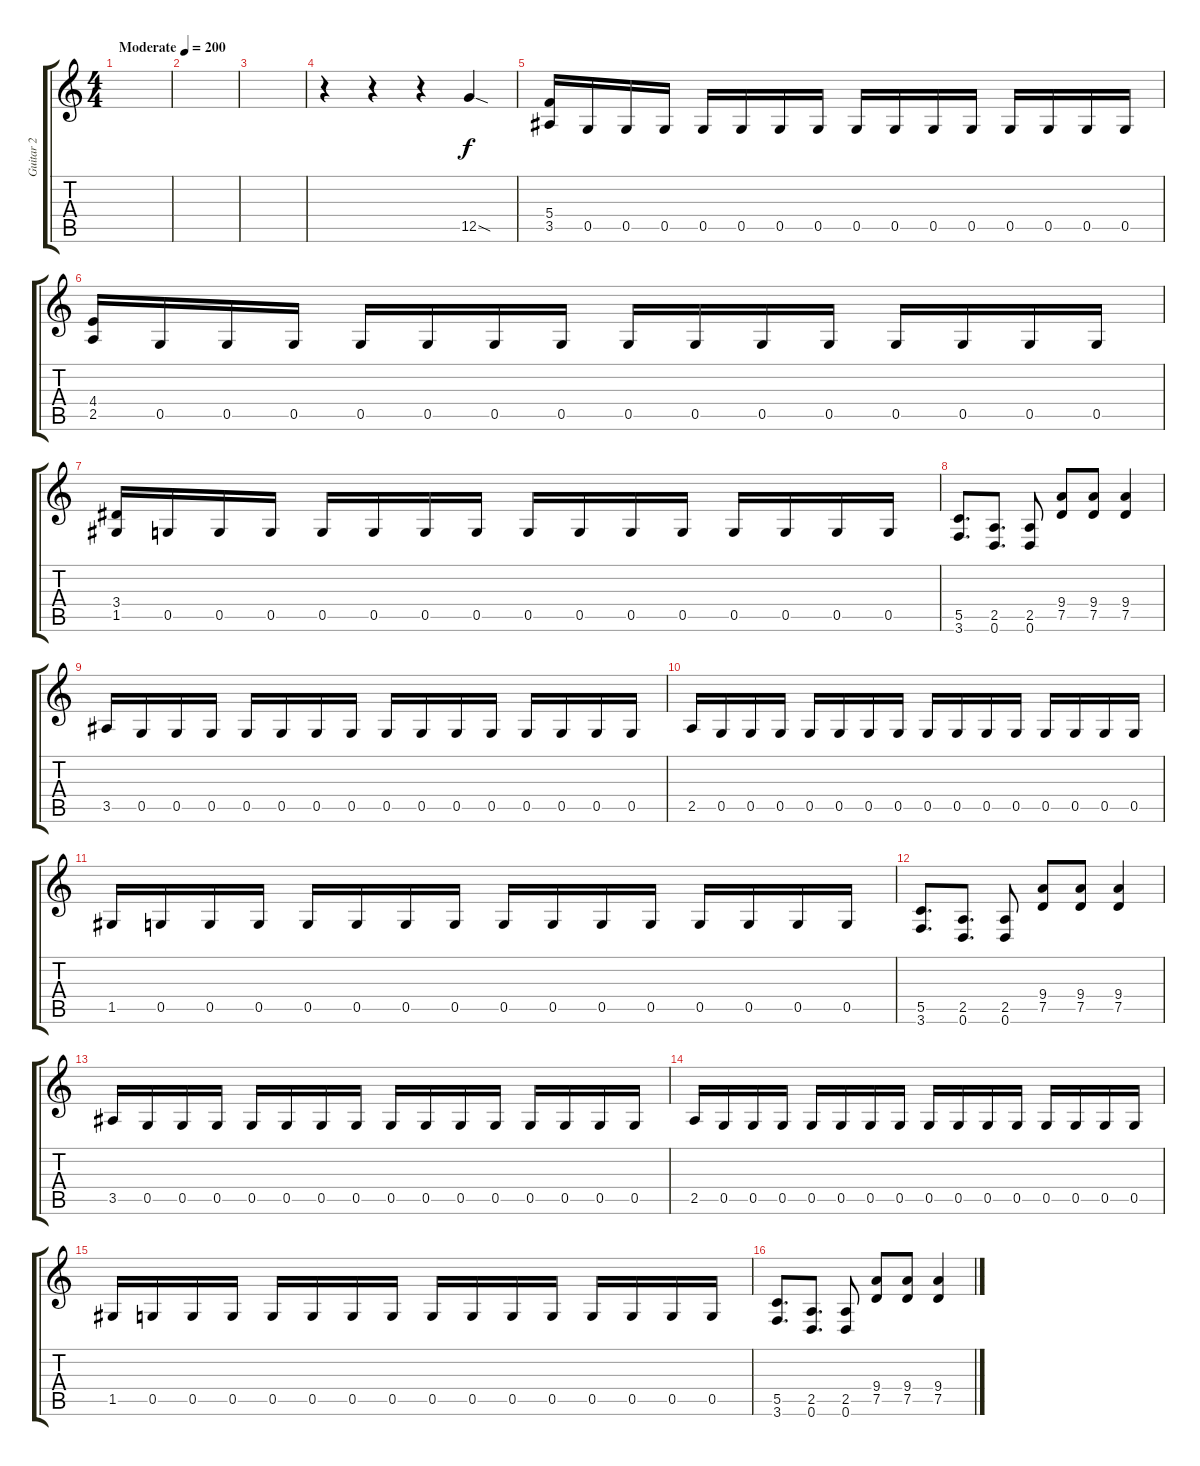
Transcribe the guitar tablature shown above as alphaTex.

\track ("Guitar 2" "Guitar 2") {instrument distortionguitar}
\staff {score tabs}
\tuning (D4 A3 F3 C3 G2 D2) {hide}
\ts (4 4)
\tempo (200 "Moderate")
\clef g2
\ks c
|
|
|
r.4 r.4 r.4 12.5{sod}.4 |
(5.4 3.5).16 0.5.16 0.5.16 0.5.16 0.5.16 0.5.16 0.5.16 0.5.16 0.5.16 0.5.16 0.5.16 0.5.16 0.5.16 0.5.16 0.5.16 0.5.16 |
(4.4 2.5).16 0.5.16 0.5.16 0.5.16 0.5.16 0.5.16 0.5.16 0.5.16 0.5.16 0.5.16 0.5.16 0.5.16 0.5.16 0.5.16 0.5.16 0.5.16 |
(3.4 1.5).16 0.5.16 0.5.16 0.5.16 0.5.16 0.5.16 0.5.16 0.5.16 0.5.16 0.5.16 0.5.16 0.5.16 0.5.16 0.5.16 0.5.16 0.5.16 |
(5.5 3.6).8{d} (2.5 0.6).8{d} (2.5 0.6).8 (9.4 7.5).8 (9.4 7.5).8 (9.4 7.5).4 |
3.5.16 0.5.16 0.5.16 0.5.16 0.5.16 0.5.16 0.5.16 0.5.16 0.5.16 0.5.16 0.5.16 0.5.16 0.5.16 0.5.16 0.5.16 0.5.16 |
2.5.16 0.5.16 0.5.16 0.5.16 0.5.16 0.5.16 0.5.16 0.5.16 0.5.16 0.5.16 0.5.16 0.5.16 0.5.16 0.5.16 0.5.16 0.5.16 |
1.5.16 0.5.16 0.5.16 0.5.16 0.5.16 0.5.16 0.5.16 0.5.16 0.5.16 0.5.16 0.5.16 0.5.16 0.5.16 0.5.16 0.5.16 0.5.16 |
(5.5 3.6).8{d} (2.5 0.6).8{d} (2.5 0.6).8 (9.4 7.5).8 (9.4 7.5).8 (9.4 7.5).4 |
3.5.16 0.5.16 0.5.16 0.5.16 0.5.16 0.5.16 0.5.16 0.5.16 0.5.16 0.5.16 0.5.16 0.5.16 0.5.16 0.5.16 0.5.16 0.5.16 |
2.5.16 0.5.16 0.5.16 0.5.16 0.5.16 0.5.16 0.5.16 0.5.16 0.5.16 0.5.16 0.5.16 0.5.16 0.5.16 0.5.16 0.5.16 0.5.16 |
1.5.16 0.5.16 0.5.16 0.5.16 0.5.16 0.5.16 0.5.16 0.5.16 0.5.16 0.5.16 0.5.16 0.5.16 0.5.16 0.5.16 0.5.16 0.5.16 |
(5.5 3.6).8{d} (2.5 0.6).8{d} (2.5 0.6).8 (9.4 7.5).8 (9.4 7.5).8 (9.4 7.5).4
